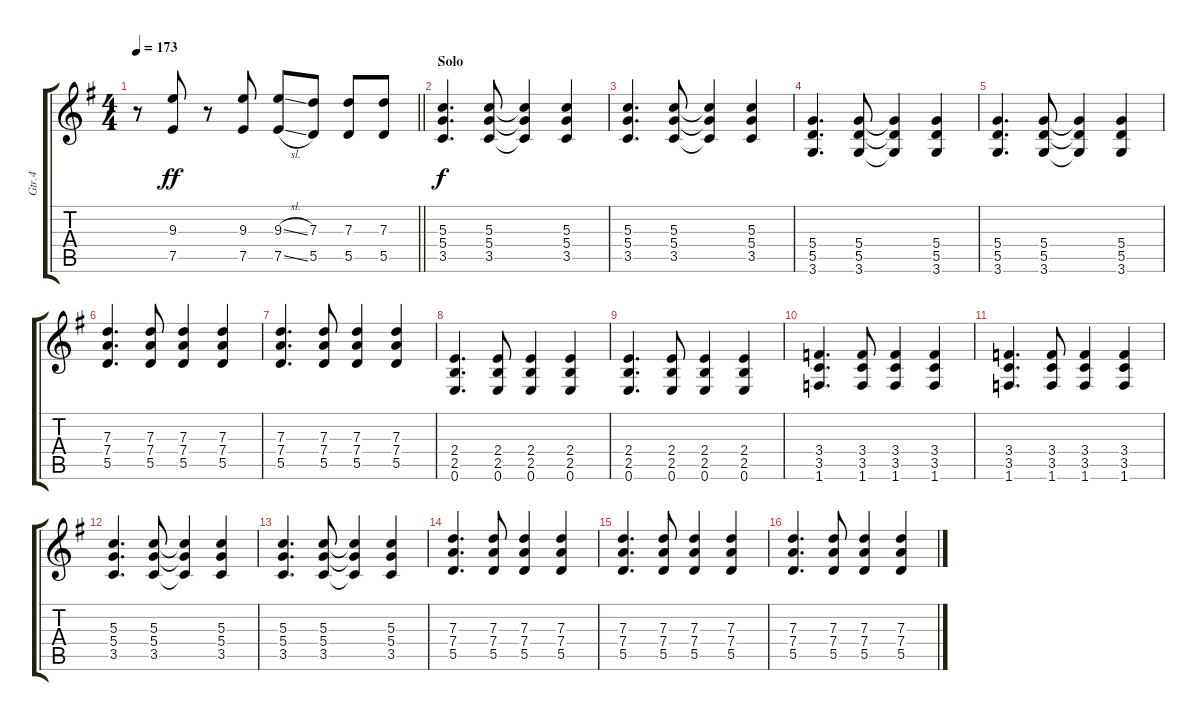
\track ("Gtr.4" "Gtr.4") {instrument electricguitarclean}
\staff {score tabs}
\tuning (E4 B3 G3 D3 A2 E2) {hide}
\ts (4 4)
\tempo 173
\clef g2
\barLineRight lightlight
\ks g
r.8{dy ff} (9.3 7.5).8 r.8 (9.3 7.5).8 (9.3{sl} 7.5{sl}).8 (7.3 5.5).8 (7.3 5.5).8 (7.3 5.5).8 |
\section ("" "Solo")
(5.3 5.4 3.5).4{d dy f} (5.3 5.4 3.5).8 (5.3{t} 5.4{t} 3.5{t}).4 (5.3 5.4 3.5).4 |
(5.3 5.4 3.5).4{d} (5.3 5.4 3.5).8 (5.3{t} 5.4{t} 3.5{t}).4 (5.3 5.4 3.5).4 |
(5.4 5.5 3.6).4{d} (5.4 5.5 3.6).8 (5.4{t} 5.5{t} 3.6{t}).4 (5.4 5.5 3.6).4 |
(5.4 5.5 3.6).4{d} (5.4 5.5 3.6).8 (5.4{t} 5.5{t} 3.6{t}).4 (5.4 5.5 3.6).4 |
(7.3 7.4 5.5).4{d} (7.3 7.4 5.5).8 (7.3 7.4 5.5).4 (7.3 7.4 5.5).4 |
(7.3 7.4 5.5).4{d} (7.3 7.4 5.5).8 (7.3 7.4 5.5).4 (7.3 7.4 5.5).4 |
(2.4 2.5 0.6).4{d} (2.4 2.5 0.6).8 (2.4 2.5 0.6).4 (2.4 2.5 0.6).4 |
(2.4 2.5 0.6).4{d} (2.4 2.5 0.6).8 (2.4 2.5 0.6).4 (2.4 2.5 0.6).4 |
(3.4 3.5 1.6).4{d} (3.4 3.5 1.6).8 (3.4 3.5 1.6).4 (3.4 3.5 1.6).4 |
(3.4 3.5 1.6).4{d} (3.4 3.5 1.6).8 (3.4 3.5 1.6).4 (3.4 3.5 1.6).4 |
(5.3 5.4 3.5).4{d} (5.3 5.4 3.5).8 (5.3{t} 5.4{t} 3.5{t}).4 (5.3 5.4 3.5).4 |
(5.3 5.4 3.5).4{d} (5.3 5.4 3.5).8 (5.3{t} 5.4{t} 3.5{t}).4 (5.3 5.4 3.5).4 |
(7.3 7.4 5.5).4{d} (7.3 7.4 5.5).8 (7.3 7.4 5.5).4 (7.3 7.4 5.5).4 |
(7.3 7.4 5.5).4{d} (7.3 7.4 5.5).8 (7.3 7.4 5.5).4 (7.3 7.4 5.5).4 |
(7.3 7.4 5.5).4{d} (7.3 7.4 5.5).8 (7.3 7.4 5.5).4 (7.3 7.4 5.5).4
